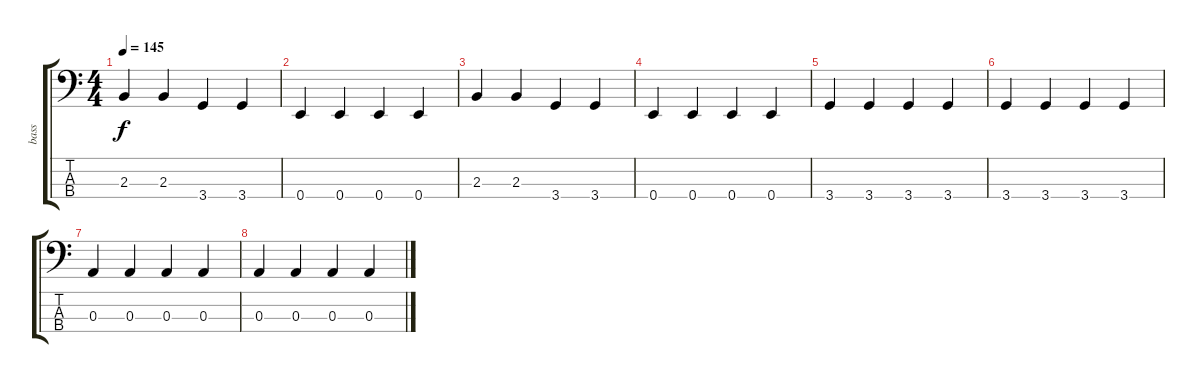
\track ("bass" "bass") {instrument electricbassfinger}
\staff {score tabs}
\tuning (G2 D2 A1 E1) {hide}
\ts (4 4)
\tempo 145
\clef f4
\ks c
2.3.4{dy f} 2.3.4 3.4.4 3.4.4 |
0.4.4 0.4.4 0.4.4 0.4.4 |
2.3.4 2.3.4 3.4.4 3.4.4 |
0.4.4 0.4.4 0.4.4 0.4.4 |
3.4.4 3.4.4 3.4.4 3.4.4 |
3.4.4 3.4.4 3.4.4 3.4.4 |
0.3.4 0.3.4 0.3.4 0.3.4 |
0.3.4 0.3.4 0.3.4 0.3.4
